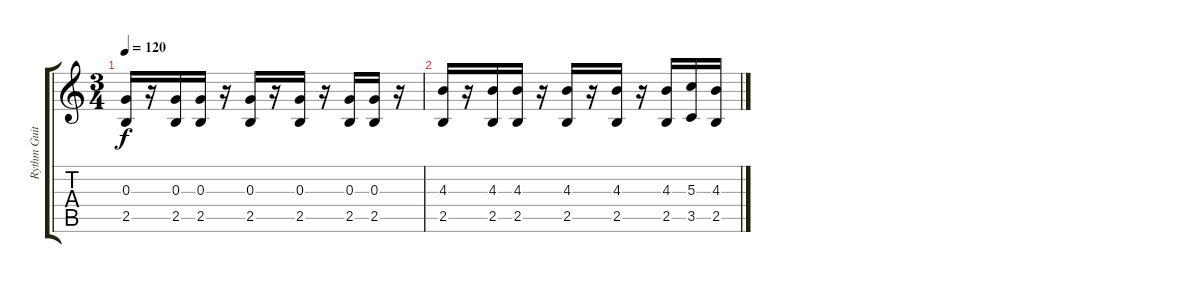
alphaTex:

\track ("Rythm Guitar" "Rythm Guit") {instrument acousticguitarsteel}
\staff {score tabs}
\tuning (E4 B3 G3 D3 A2 E2) {hide}
\ts (3 4)
\tempo 120
\clef g2
\ks c
(0.3 2.5).16{dy f} r.16 (0.3 2.5).16 (0.3 2.5).16 r.16 (0.3 2.5).16 r.16 (0.3 2.5).16 r.16 (0.3 2.5).16 (0.3 2.5).16 r.16 |
(4.3 2.5).16 r.16 (4.3 2.5).16 (4.3 2.5).16 r.16 (4.3 2.5).16 r.16 (4.3 2.5).16 r.16 (4.3 2.5).16 (5.3 3.5).16 (4.3 2.5).16
